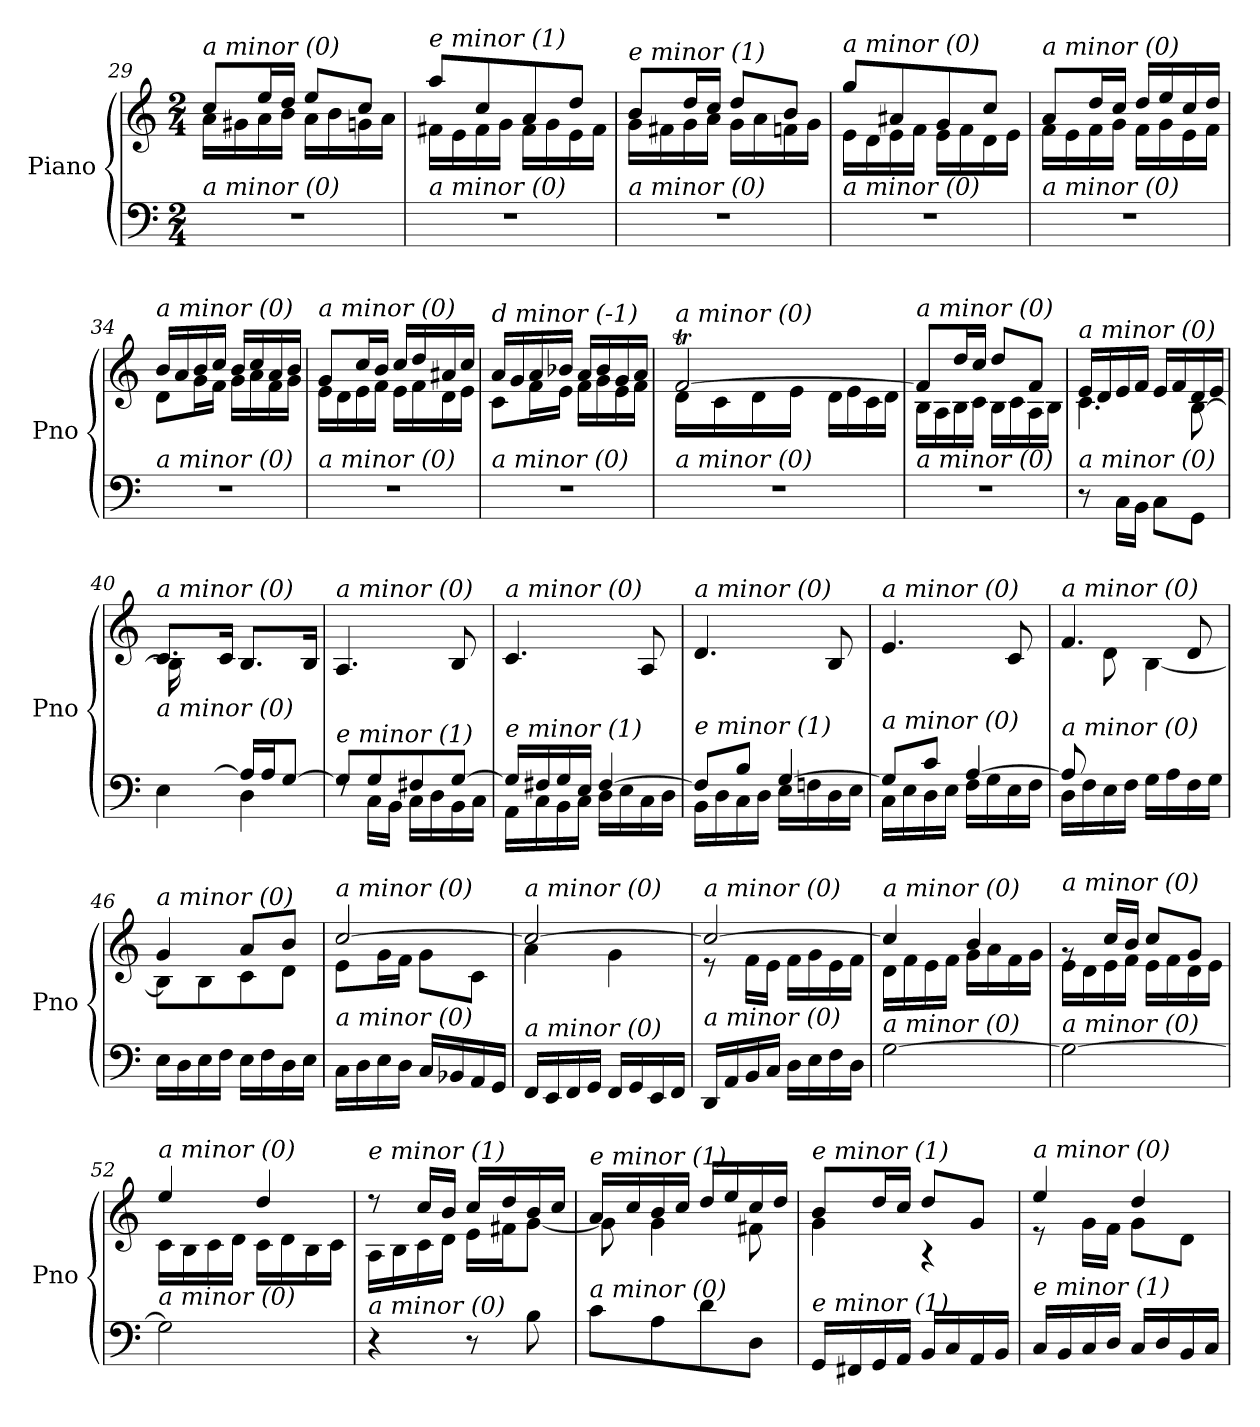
**kern	**kern
*part1	*part1
*staff2	*staff1
*I"Piano	*
*I'Pno	*
!!LO:PB:g=z
*clefF4	*clefG2
*k[]	*k[]
*M2/4	*M2/4
=29	=29
*	*^
!	!LO:TX:i:t=a minor (0)	!
!LO:TX:i:t=a minor (0)	!	!
2r	8cc/L	16a\LL
.	.	16g#X\
.	16ee/L	16a\
.	16dd/JJ	16b\JJ
.	8ee/L	16a\LL
.	.	16b\
.	8cc/J	16gn\
.	.	16a\JJ
=30	=30	=30
!	!LO:TX:i:t=e minor (1)	!
!LO:TX:i:t=a minor (0)	!	!
2r	8aa/L	16f#X\LL
.	.	16e\
.	8cc/	16f#\
.	.	16g\JJ
.	8a/	16f#\LL
.	.	16g\
.	8dd/J	16e\
.	.	16f#\JJ
=31	=31	=31
!	!LO:TX:i:t=e minor (1)	!
!LO:TX:i:t=a minor (0)	!	!
2r	8b/L	16g\LL
.	.	16f#X\
.	16dd/L	16g\
.	16cc/JJ	16a\JJ
.	8dd/L	16g\LL
.	.	16a\
.	8b/J	16fn\
.	.	16g\JJ
=32	=32	=32
!	!LO:TX:i:t=a minor (0)	!
!LO:TX:i:t=a minor (0)	!	!
2r	8gg/L	16e\LL
.	.	16d\
.	8a#Xi/	16e\
.	.	16f\JJ
.	8g/	16e\LL
.	.	16f\
.	8cc/J	16d\
.	.	16e\JJ
=33	=33	=33
!	!LO:TX:i:t=a minor (0)	!
!LO:TX:i:t=a minor (0)	!	!
2r	8a/L	16f\LL
.	.	16e\
.	16dd/L	16f\
.	16cc/JJ	16g\JJ
.	16dd/LL	16f\LL
.	16ee/	16g\
.	16cc/	16e\
.	16dd/JJ	16f\JJ
!!LO:LB:g=z	!!
=34	=34	=34
!	!LO:TX:i:t=a minor (0)	!
!LO:TX:i:t=a minor (0)	!	!
2r	16b/LL	8d\L
.	16a/	.
.	16b/	16g\L
.	16cc/JJ	16f\JJ
.	16b/LL	16g\LL
.	16cc/	16a\
.	16a/	16f\
.	16b/JJ	16g\JJ
=35	=35	=35
!	!LO:TX:i:t=a minor (0)	!
!LO:TX:i:t=a minor (0)	!	!
2r	8g/L	16e\LL
.	.	16d\
.	16cc/L	16e\
.	16b/JJ	16f\JJ
.	16cc/LL	16e\LL
.	16dd/	16f\
.	16a#Xi/	16d\
.	16cc/JJ	16e\JJ
=36	=36	=36
!	!LO:TX:i:t=d minor (-1)	!
!LO:TX:i:t=a minor (0)	!	!
2r	16a/LL	8c\L
.	16g/	.
.	16a/	16f\L
.	16b-X/JJ	16e\JJ
.	16a/LL	16f\LL
.	16b-/	16g\
.	16g/	16e\
.	16a/JJ	16f\JJ
=37	=37	=37
*	*	*^
!	!LO:TX:i:t=a minor (0)	!	!
!LO:TX:i:t=a minor (0)	!	!	!
2r	[2fT/	16d\LL	32g!yy
.	.	.	32f!yy
.	.	16c\	32g!yy
.	.	.	32f!yy
.	.	16d\	32g!yy
.	.	.	32f!yy
.	.	16e\JJ	32g!yy
.	.	.	[32f!yy
.	.	16d\LL	4f!yy_
.	.	16e\	.
.	.	16c\	.
.	.	16d\JJ	.
=38	=38	=38	=38
*^	*	*	*
!	!	!LO:TX:i:t=a minor (0)	!	!
!LO:TX:i:t=a minor (0)	!	!	!	!
8ryy	2r	8f/L]	16B\LL	8fyy]
.	.	.	16A\	.
4.ryy	.	16dd/L	16B\	4.ryy
.	.	16cc/JJ	16c\JJ	.
.	.	8dd/L	16B\LL	.
.	.	.	16c\	.
.	.	8f/J	16A\	.
.	.	.	16B\JJ	.
=39	=39	=39	=39	=39
*	*^	*	*	*
!	!	!	!LO:TX:i:t=a minor (0)	!	!
!LO:TX:i:t=a minor (0)	!	!	!	!	!
4.ryy	4.ryy	8r	16e/LL	4.c\	4.ryy
.	.	.	16d/	.	.
.	.	16C\LL	16e/	.	.
.	.	16BB\JJ	16f/JJ	.	.
.	.	8C\L	16e/LL	.	.
.	.	.	16f/	.	.
8ryy	8ryy	8GG\J	16d/	8ryy	[8B\
.	.	.	16e/JJ	.	.
*	*v	*v	*	*	*
*	*	*	*v	*v
!!LO:LB:g=z
=40	=40	=40	=40
!	!	!LO:TX:i:t=a minor (0)	!
!LO:TX:i:t=a minor (0)	!	!	!
16ryy	4E\	8.c/L	16B\LL]
16B/J	.	.	4..ryy
[8A/J	.	.	.
.	.	16c/Jk	.
16A/LL]	4D\	8.B/L	.
16A/J	.	.	.
[8G/J	.	.	.
.	.	16B/Jk	.
*	*	*v	*v
=41	=41	=41
!	!	!LO:TX:i:t=a minor (0)
!LO:TX:i:t=e minor (1)	!	!
8G/L]	8rF	4.A/
8G/	16C\LL	.
.	16BB\JJ	.
8F#X/	16C\LL	.
.	16D\	.
[8G/J	16BB\	8B/
.	16C\JJ	.
=42	=42	=42
!	!	!LO:TX:i:t=a minor (0)
!LO:TX:i:t=e minor (1)	!	!
16G/LL]	16AA\LL	4.c/
16F#X/	16C\	.
16G/	16BB\	.
16E/JJ	16C\JJ	.
[4F#/	16D\LL	.
.	16E\	.
.	16C\	8A/
.	16D\JJ	.
=43	=43	=43
!	!	!LO:TX:i:t=a minor (0)
!LO:TX:i:t=e minor (1)	!	!
8F#/L]	16BB\LL	4.d/
.	16D\	.
8B/J	16C\	.
.	16D\JJ	.
[4G/	16E\LL	.
.	16Fn\	.
.	16D\	8B/
.	16E\JJ	.
=44	=44	=44
*	*^	*^
*	*	*	*	*^
!	!	!	!LO:TX:i:t=a minor (0)	!	!
!LO:TX:i:t=a minor (0)	!	!	!	!	!
4ryy	8G/L]	16C\LL	4.e/	4ryy	4ryy
.	.	16E\	.	.	.
.	8c/J	16D\	.	.	.
.	.	16E\JJ	.	.	.
[4A/	16F\LL	4ryy	.	4ryy	4ryy
.	16G\	.	.	.	.
.	16E\	.	8c/	.	.
.	16F\JJ	.	.	.	.
*	*v	*v	*	*	*
*	*	*	*v	*v
=45	=45	=45	=45
!	!	!LO:TX:i:t=a minor (0)	!
!LO:TX:i:t=a minor (0)	!	!	!
8A/L]	16D\LL	4.f/	8ryy
.	16F\	.	.
4.ryy	16E\	.	8d\J
.	16F\JJ	.	.
.	16G\LL	.	[4B\
.	16A\	.	.
.	16F\	8d/	.
.	16G\JJ	.	.
!!LO:LB:g=z	!!
=46	=46	=46	=46
!	!	!LO:TX:i:t=a minor (0)	!
!LO:TX:i:t=a minor (0)	!	!	!
*v	*v	*	*
16E\LL	4g/	8B\L]
16D\	.	.
16E\	.	8B\
16F\JJ	.	.
16E\LL	8a/L	8c\
16F\	.	.
16D\	8b/J	8d\J
16E\JJ	.	.
=47	=47	=47
!	!LO:TX:i:t=a minor (0)	!
!LO:TX:i:t=a minor (0)	!	!
16C\LL	[2cc/	8e\L
16D\	.	.
16E\	.	16g\L
16D\JJ	.	16f\JJ
16C/LL	.	8g\L
16BB-Xj/	.	.
16AA/	.	8c\J
16GG/JJ	.	.
=48	=48	=48
!	!LO:TX:i:t=a minor (0)	!
!LO:TX:i:t=a minor (0)	!	!
16FF/LL	2cc/_	4a\
16EE/	.	.
16FF/	.	.
16GG/JJ	.	.
16FF/LL	.	4g\
16GG/	.	.
16EE/	.	.
16FF/JJ	.	.
=49	=49	=49
!	!LO:TX:i:t=a minor (0)	!
!LO:TX:i:t=a minor (0)	!	!
16DD/LL	2cc/_	8r
16AA/	.	.
16BB/	.	16f\LL
16C/JJ	.	16e\JJ
16D\LL	.	16f\LL
16E\	.	16g\
16F\	.	16e\
16D\JJ	.	16f\JJ
=50	=50	=50
!	!LO:TX:i:t=a minor (0)	!
!LO:TX:i:t=a minor (0)	!	!
[2G\	4cc/]	16d\LL
.	.	16f\
.	.	16e\
.	.	16f\JJ
.	4b/	16g\LL
.	.	16a\
.	.	16f\
.	.	16g\JJ
=51	=51	=51
!	!LO:TX:i:t=a minor (0)	!
!LO:TX:i:t=a minor (0)	!	!
2G\_	8rg	16e\LL
.	.	16d\
.	16cc/LL	16e\
.	16b/JJ	16f\JJ
.	8cc/L	16e\LL
.	.	16f\
.	8g/J	16d\
.	.	16e\JJ
!!LO:LB:g=z	!!
=52	=52	=52
!	!LO:TX:i:t=a minor (0)	!
!LO:TX:i:t=a minor (0)	!	!
2G\]	4ee/	16c\LL
.	.	16B\
.	.	16c\
.	.	16d\JJ
.	4dd/	16c\LL
.	.	16d\
.	.	16B\
.	.	16c\JJ
=53	=53	=53
!	!LO:TX:i:t=e minor (1)	!
!LO:TX:i:t=a minor (0)	!	!
4r	8r	16A\LL
.	.	16B\
.	16cc/LL	16c\
.	16b/JJ	16d\JJ
8r	16cc/LL	16e\LL
.	16dd/	16f#X\J
8B\	16b/	[8g\J
.	16cc/JJ	.
=54	=54	=54
!	!LO:TX:i:t=e minor (1)	!
!LO:TX:i:t=a minor (0)	!	!
8c\L	16a/LL	8g\]
.	16cc/	.
8A\	16b/	4g\
.	16cc/JJ	.
8d\	16dd/LL	.
.	16ee/	.
8D\J	16cc/	8f#X\
.	16dd/JJ	.
=55	=55	=55
!	!LO:TX:i:t=e minor (1)	!
!LO:TX:i:t=e minor (1)	!	!
16GG/LL	8b/L	4g\
16FF#X/	.	.
16GG/	16dd/L	.
16AA/JJ	16cc/JJ	.
16BB/LL	8dd/L	4r
16C/	.	.
16AA/	8g/J	.
16BB/JJ	.	.
=56	=56	=56
!	!LO:TX:i:t=a minor (0)	!
!LO:TX:i:t=e minor (1)	!	!
16C/LL	4ee/	8r
16BB/	.	.
16C/	.	16g\LL
16D/JJ	.	16f\JJ
16C/LL	4dd/	8g\L
16D/	.	.
16BB/	.	8d\J
16C/JJ	.	.
*	*v	*v
=	=
*-	*-
